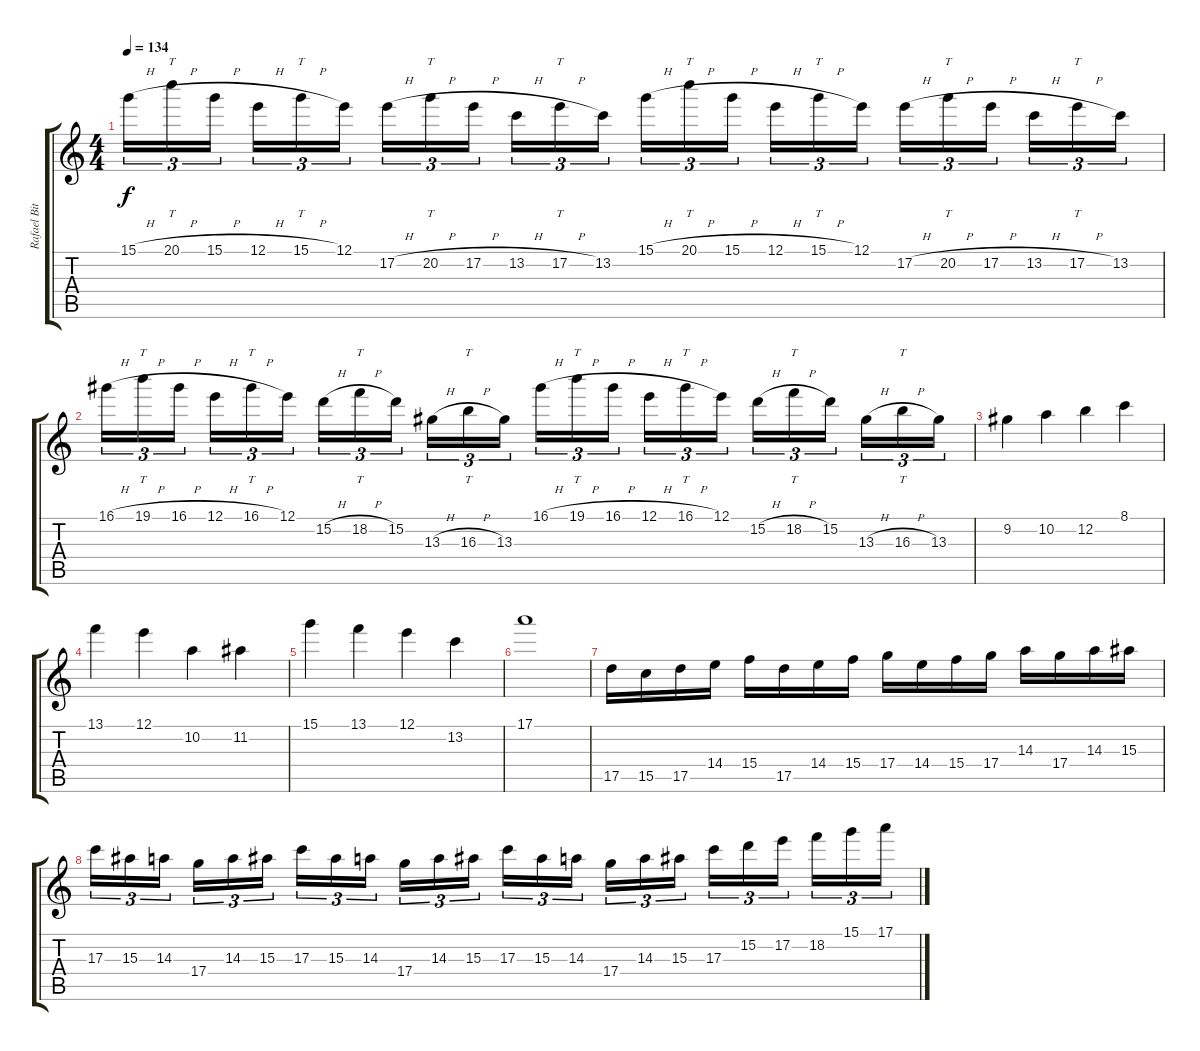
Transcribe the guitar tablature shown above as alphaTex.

\track ("Rafael Bittencourt" "Rafael Bit") {instrument distortionguitar}
\staff {score tabs}
\tuning (E4 B3 G3 D3 A2 E2) {hide}
\ts (4 4)
\tempo 134
\clef g2
\ks c
15.1{h}.16{tu (3 2) dy f} 20.1{h}.16{tt tu (3 2)} 15.1{h}.16{tu (3 2)} 12.1{h}.16{tu (3 2)} 15.1{h}.16{tt tu (3 2)} 12.1.16{tu (3 2)} 17.2{h}.16{tu (3 2)} 20.2{h}.16{tt tu (3 2)} 17.2{h}.16{tu (3 2)} 13.2{h}.16{tu (3 2)} 17.2{h}.16{tt tu (3 2)} 13.2.16{tu (3 2)} 15.1{h}.16{tu (3 2)} 20.1{h}.16{tt tu (3 2)} 15.1{h}.16{tu (3 2)} 12.1{h}.16{tu (3 2)} 15.1{h}.16{tt tu (3 2)} 12.1.16{tu (3 2)} 17.2{h}.16{tu (3 2)} 20.2{h}.16{tt tu (3 2)} 17.2{h}.16{tu (3 2)} 13.2{h}.16{tu (3 2)} 17.2{h}.16{tt tu (3 2)} 13.2.16{tu (3 2)} |
16.1{h}.16{tu (3 2)} 19.1{h}.16{tt tu (3 2)} 16.1{h}.16{tu (3 2)} 12.1{h}.16{tu (3 2)} 16.1{h}.16{tt tu (3 2)} 12.1.16{tu (3 2)} 15.2{h}.16{tu (3 2)} 18.2{h}.16{tt tu (3 2)} 15.2.16{tu (3 2)} 13.3{h}.16{tu (3 2)} 16.3{h}.16{tt tu (3 2)} 13.3.16{tu (3 2)} 16.1{h}.16{tu (3 2)} 19.1{h}.16{tt tu (3 2)} 16.1{h}.16{tu (3 2)} 12.1{h}.16{tu (3 2)} 16.1{h}.16{tt tu (3 2)} 12.1.16{tu (3 2)} 15.2{h}.16{tu (3 2)} 18.2{h}.16{tt tu (3 2)} 15.2.16{tu (3 2)} 13.3{h}.16{tu (3 2)} 16.3{h}.16{tt tu (3 2)} 13.3.16{tu (3 2)} |
9.2.4 10.2.4 12.2.4 8.1.4 |
13.1.4 12.1.4 10.2.4 11.2.4 |
15.1.4 13.1.4 12.1.4 13.2.4 |
17.1.1 |
17.5.16 15.5.16 17.5.16 14.4.16 15.4.16 17.5.16 14.4.16 15.4.16 17.4.16 14.4.16 15.4.16 17.4.16 14.3.16 17.4.16 14.3.16 15.3.16 |
17.3.16{tu (3 2)} 15.3.16{tu (3 2)} 14.3.16{tu (3 2)} 17.4.16{tu (3 2)} 14.3.16{tu (3 2)} 15.3.16{tu (3 2)} 17.3.16{tu (3 2)} 15.3.16{tu (3 2)} 14.3.16{tu (3 2)} 17.4.16{tu (3 2)} 14.3.16{tu (3 2)} 15.3.16{tu (3 2)} 17.3.16{tu (3 2)} 15.3.16{tu (3 2)} 14.3.16{tu (3 2)} 17.4.16{tu (3 2)} 14.3.16{tu (3 2)} 15.3.16{tu (3 2)} 17.3.16{tu (3 2)} 15.2.16{tu (3 2)} 17.2.16{tu (3 2)} 18.2.16{tu (3 2)} 15.1.16{tu (3 2)} 17.1.16{tu (3 2)}
